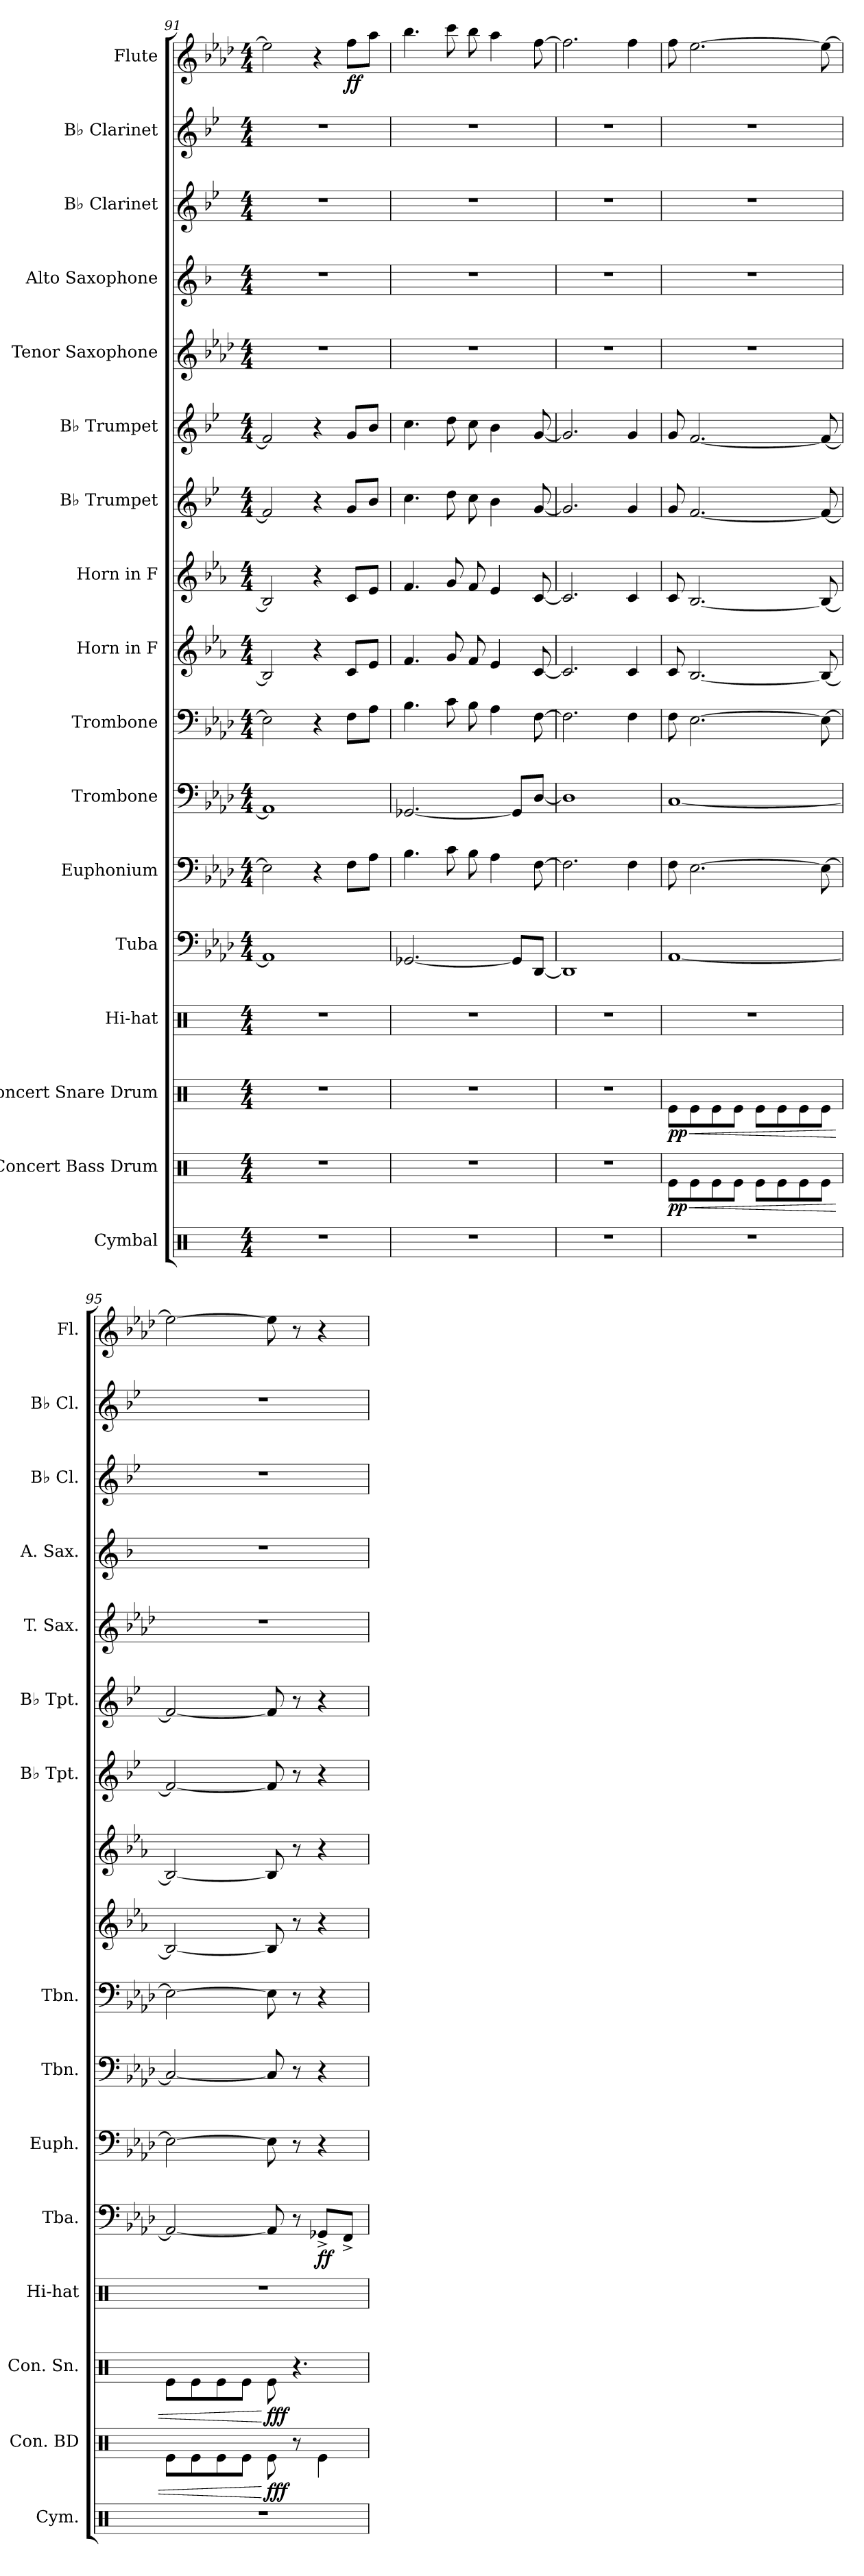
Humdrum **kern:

**kern	**kern	**dynam	**kern	**dynam	**kern	**kern	**dynam	**kern	**kern	**kern	**kern	**kern	**kern	**kern	**kern	**kern	**kern	**kern	**kern	**dynam
*part17	*part16	*part16	*part15	*part15	*part14	*part13	*part13	*part12	*part11	*part10	*part9	*part8	*part7	*part6	*part5	*part4	*part3	*part2	*part1	*part1
*staff17	*staff16	*staff16	*staff15	*staff15	*staff14	*staff13	*staff13	*staff12	*staff11	*staff10	*staff9	*staff8	*staff7	*staff6	*staff5	*staff4	*staff3	*staff2	*staff1	*staff1
*I"Cymbal	*I"Concert Bass Drum	*	*I"Concert Snare Drum	*	*I"Hi-hat	*I"Tuba	*	*I"Euphonium	*I"Trombone	*I"Trombone	*I"Horn in F	*I"Horn in F	*I"B♭ Trumpet	*I"B♭ Trumpet	*I"Tenor Saxophone	*I"Alto Saxophone	*I"B♭ Clarinet	*I"B♭ Clarinet	*I"Flute	*
*I'Cym.	*I'Con. BD	*	*I'Con. Sn.	*	*I'Hi-hat	*I'Tba.	*	*I'Euph.	*I'Tbn.	*I'Tbn.	*	*	*I'B♭ Tpt.	*I'B♭ Tpt.	*I'T. Sax.	*I'A. Sax.	*I'B♭ Cl.	*I'B♭ Cl.	*I'Fl.	*
*clefX	*clefX	*	*clefX	*	*clefX	*clefF4	*	*clefF4	*clefF4	*clefF4	*clefG2	*clefG2	*clefG2	*clefG2	*clefG2	*clefG2	*clefG2	*clefG2	*clefG2	*
*	*	*	*	*	*	*	*	*	*	*	*ITrd4c7	*ITrd4c7	*ITrd1c2	*ITrd1c2	*ITrd8c14	*ITrd5c9	*ITrd1c2	*ITrd1c2	*	*
*k[]	*k[]	*	*k[]	*	*k[]	*k[b-e-a-d-]	*	*k[b-e-a-d-]	*k[b-e-a-d-]	*k[b-e-a-d-]	*k[b-e-a-d-]	*k[b-e-a-d-]	*k[b-e-a-d-]	*k[b-e-a-d-]	*k[b-e-a-d-]	*k[b-e-a-d-]	*k[b-e-a-d-]	*k[b-e-a-d-]	*k[b-e-a-d-]	*
*M4/4	*M4/4	*	*M4/4	*	*M4/4	*M4/4	*	*M4/4	*M4/4	*M4/4	*M4/4	*M4/4	*M4/4	*M4/4	*M4/4	*M4/4	*M4/4	*M4/4	*M4/4	*
=91	=91	=91	=91	=91	=91	=91	=91	=91	=91	=91	=91	=91	=91	=91	=91	=91	=91	=91	=91	=91
1r	1r	.	1r	.	1r	1AA-]	.	2E-\]	1AA-]	2E-\]	2E-/]	2E-/]	2e-/]	2e-/]	1r	1r	1r	1r	2ee-\]	.
.	.	.	.	.	.	.	.	4r	.	4r	4r	4r	4r	4r	.	.	.	.	4r	.
!	!	!	!	!	!	!	!	!	!	!	!	!	!	!	!	!	!	!	!	!LO:DY:b
.	.	.	.	.	.	.	.	8F\L	.	8F\L	8F/L	8F/L	8f/L	8f/L	.	.	.	.	8ff\L	ff
.	.	.	.	.	.	.	.	8A-\J	.	8A-\J	8A-/J	8A-/J	8a-/J	8a-/J	.	.	.	.	8aa-\J	.
=92	=92	=92	=92	=92	=92	=92	=92	=92	=92	=92	=92	=92	=92	=92	=92	=92	=92	=92	=92	=92
1r	1r	.	1r	.	1r	[2.GG-X/	.	4.B-\	[2.GG-X/	4.B-\	4.B-/	4.B-/	4.b-\	4.b-\	1r	1r	1r	1r	4.bb-\	.
.	.	.	.	.	.	.	.	8c\	.	8c\	8c/	8c/	8cc\	8cc\	.	.	.	.	8ccc\	.
.	.	.	.	.	.	.	.	8B-\	.	8B-\	8B-/	8B-/	8b-\	8b-\	.	.	.	.	8bb-\	.
.	.	.	.	.	.	.	.	4A-\	.	4A-\	4A-/	4A-/	4a-\	4a-\	.	.	.	.	4aa-\	.
.	.	.	.	.	.	8GG-/L]	.	.	8GG-/L]	.	.	.	.	.	.	.	.	.	.	.
.	.	.	.	.	.	[8DD-/J	.	[8F\	[8D-/J	[8F\	[8F/	[8F/	[8f/	[8f/	.	.	.	.	[8ff\	.
=93	=93	=93	=93	=93	=93	=93	=93	=93	=93	=93	=93	=93	=93	=93	=93	=93	=93	=93	=93	=93
1r	1r	.	1r	.	1r	1DD-]	.	2.F\]	1D-]	2.F\]	2.F/]	2.F/]	2.f/]	2.f/]	1r	1r	1r	1r	2.ff\]	.
.	.	.	.	.	.	.	.	4F\	.	4F\	4F/	4F/	4f/	4f/	.	.	.	.	4ff\	.
=94	=94	=94	=94	=94	=94	=94	=94	=94	=94	=94	=94	=94	=94	=94	=94	=94	=94	=94	=94	=94
!	!	!LO:HP:b	!	!LO:HP:b	!	!	!	!	!	!	!	!	!	!	!	!	!	!	!	!
!	!	!LO:DY:n=1:b	!	!LO:DY:n=1:b	!	!	!	!	!	!	!	!	!	!	!	!	!	!	!	!
1r	8Re\L	< pp	8Re\L	< pp	1r	[1AA-	.	8F\	[1C	8F\	8F/	8F/	8f/	8f/	1r	1r	1r	1r	8ff\	.
.	8Re\	.	8Re\	.	.	.	.	[2.E-\	.	[2.E-\	[2.E-/	[2.E-/	[2.e-/	[2.e-/	.	.	.	.	[2.ee-\	.
.	8Re\	.	8Re\	.	.	.	.	.	.	.	.	.	.	.	.	.	.	.	.	.
.	8Re\J	.	8Re\J	.	.	.	.	.	.	.	.	.	.	.	.	.	.	.	.	.
.	8Re\L	.	8Re\L	.	.	.	.	.	.	.	.	.	.	.	.	.	.	.	.	.
.	8Re\	.	8Re\	.	.	.	.	.	.	.	.	.	.	.	.	.	.	.	.	.
.	8Re\	.	8Re\	.	.	.	.	.	.	.	.	.	.	.	.	.	.	.	.	.
.	8Re\J	.	8Re\J	.	.	.	.	8E-\_	.	8E-\_	8E-/_	8E-/_	8e-/_	8e-/_	.	.	.	.	8ee-\_	.
!!LO:PB:g=z
=95	=95	=95	=95	=95	=95	=95	=95	=95	=95	=95	=95	=95	=95	=95	=95	=95	=95	=95	=95	=95
1r	8Re\L	.	8Re\L	.	1r	2AA-/_	.	2E-\_	2C/_	2E-\_	2E-/_	2E-/_	2e-/_	2e-/_	1r	1r	1r	1r	2ee-\_	.
.	8Re\	.	8Re\	.	.	.	.	.	.	.	.	.	.	.	.	.	.	.	.	.
.	8Re\	.	8Re\	.	.	.	.	.	.	.	.	.	.	.	.	.	.	.	.	.
.	8Re\J	.	8Re\J	.	.	.	.	.	.	.	.	.	.	.	.	.	.	.	.	.
!	!	!LO:DY:n=1:b	!	!LO:DY:n=1:b	!	!	!	!	!	!	!	!	!	!	!	!	!	!	!	!
.	8Re\	[ fff	8Re\	[ fff	.	8AA-/]	.	8E-\]	8C/]	8E-\]	8E-/]	8E-/]	8e-/]	8e-/]	.	.	.	.	8ee-\]	.
.	8r	.	4.r	.	.	8r	.	8r	8r	8r	8r	8r	8r	8r	.	.	.	.	8r	.
!	!	!	!	!	!	!	!LO:DY:b	!	!	!	!	!	!	!	!	!	!	!	!	!
.	4Re\	.	.	.	.	8GG-X^/L	ff	4r	4r	4r	4r	4r	4r	4r	.	.	.	.	4r	.
.	.	.	.	.	.	8FF^/J	.	.	.	.	.	.	.	.	.	.	.	.	.	.
=	=	=	=	=	=	=	=	=	=	=	=	=	=	=	=	=	=	=	=	=
*-	*-	*-	*-	*-	*-	*-	*-	*-	*-	*-	*-	*-	*-	*-	*-	*-	*-	*-	*-	*-
